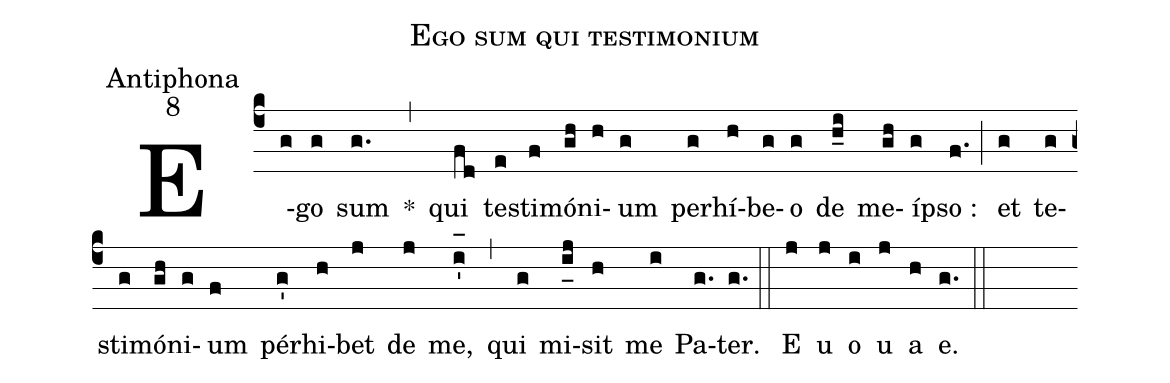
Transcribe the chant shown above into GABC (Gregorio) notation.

name:Ego sum qui testimonium;
office-part:Antiphona;
mode:8;
%%
(c4) E(g)go(g) sum(g.) *(,) qui(fd) te(e)sti(f)mó(gh)ni(h)um(g) per(g)hí(h)be(g)o(g) de(h_i) me(gh)í(g)pso :(f.) (;) et(g) te(g)sti(g)mó(gh)ni(g)um(f) pér(g')hi(h)bet(j) de(j) me,(i'_[oh:h]) (,) qui(g) mi(i_[uh:l]j)sit(h) me(i) Pa(g.)ter.(g.) (::) <eu>E(j) u(j) o(i) u(j) a(h) e.</eu>(g.) (::)
